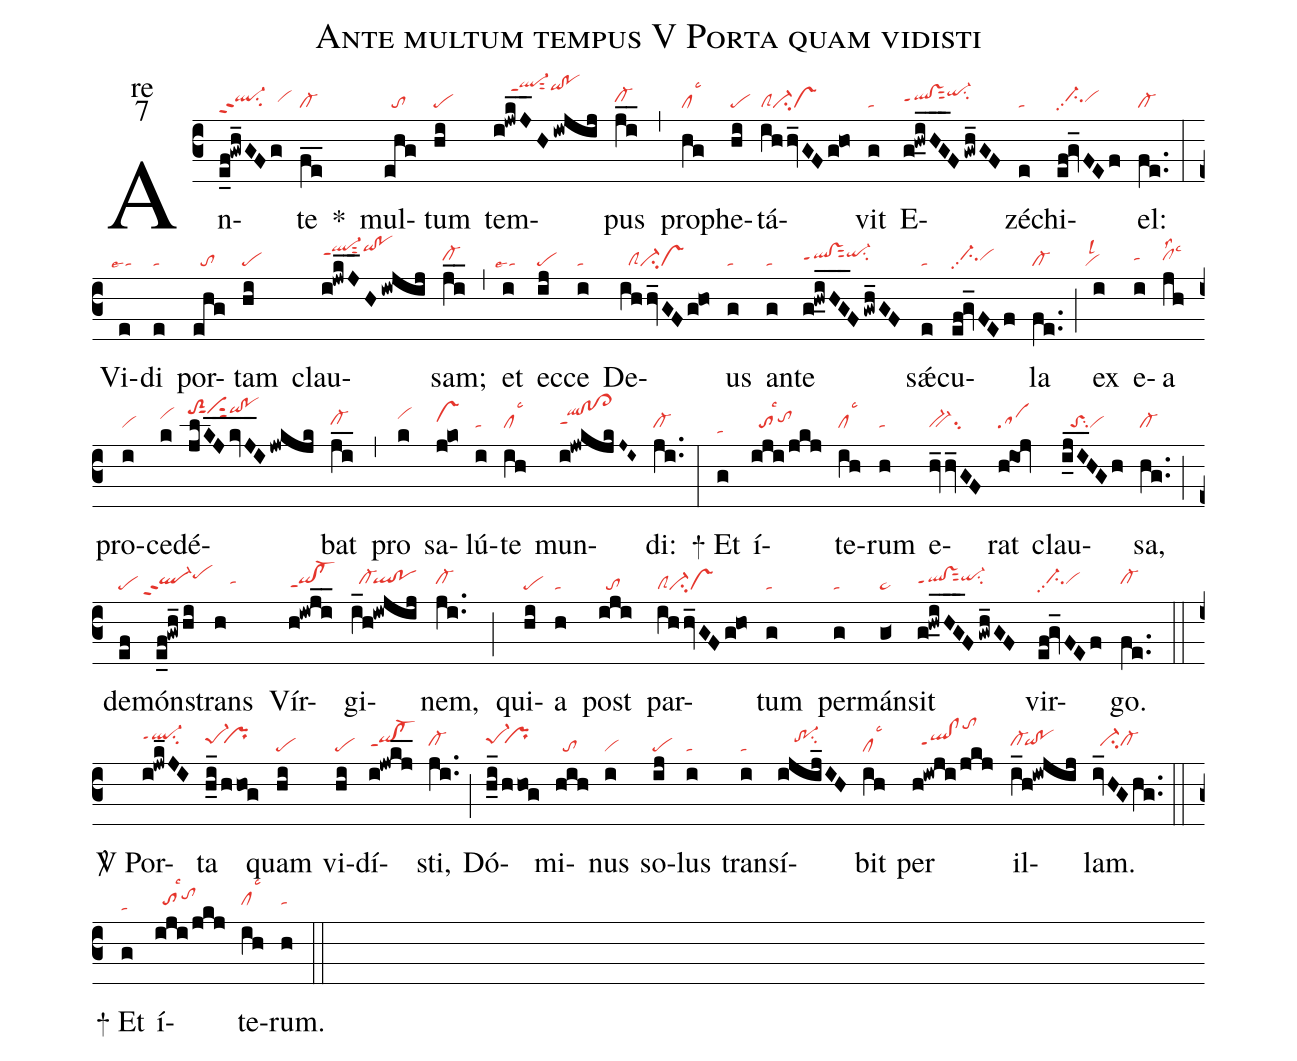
name:Ante multum tempus  V Porta quam vidisti;
office-part:re;
mode:7;
nabc-lines:1;
%%
(c3) An(e_f!gwh_GFg|ql-hhppt2su2vihh)te(fe__|cl-) <sp>*</sp>() mul(ehg|//to)tum(hi|pe) tem(i!jwkJ__H/iwjij|////ql-hmppt1sut2qihl!pohl)pus(ji__|cl-hh) (,) pro(hg|cllsc3)phe(hi|pe)tá(ihhv_GFg@ho|clSci-vs)vit(g|ta) E(g!hwiHG____F/gwh_GF|qlhh!vshhppt1sut2qi-hjsu2)zé(e|ta)chi(ef!gv_FEf|//ci-hhpp2vihh)el:(fe..|cl-) (:) Vi(e|``talse4)di(e|ta) por(ehg|//to)tam(hi|pe) clau(i!jwkJ__H/iwjij|ql-hkppt1sut2qihk!pohk)sam;(ji__|cl-hh) (,) et(i|``talse4) ec(ij|pe)ce(i|ta) De(ihhv_GFg@ho|//clSci-vs)us(g|ta) an(g|ta)te(g!hwiHG____F/gwh_GF|qlhh!vshhppt1sut2qi-hisu2) sǽ(e|ta)cu(ef!gv_FEf|//ci-hhpp2vihh)la(fe..|cl-) (;) ex(i|``vilsl2) e(i|tahh)a(jh|clhhlsc3lss2) pro(i|vihh)ce(k|vihk)dé(jlKJ__kvJ__I/jwkjk|toS2hmsut1ciS1hmqihm!pohm)bat(ji__|cl-hi) (,) pro(k|vihk) sa(j@ko|vshj)lú(i|tahh)te(ih|clhhlsc3) mun(i!jwkjkJ~I~|qlhi!clhi!cl>hippt1)di:(ji..|cl-hh) (:)

<sp>+</sp> Et(g|ta) í(iji/jkj|//tohhlsc3tohj)te(ih|clhhlsc3)rum(h|tahh) e(hv_hv_GF|bv-hhsu2)rat(h!ioj|sahh) clau(ijI___HGh|//toShhsu2vihh)sa,(hg..|cl-hh) (;) de(ef|pe)món(e_f!gwh_hi|```ql-hhppt2pehj)strans(h|////tahh) Vír(h!iwji__|qihh!cl-hhppt1)gi(i_h!iwjij|//cl-hh`qlhh!pohh)nem,(ji..|cl-hh) (;) qui(hi|pe)a(h|ta) post(iji|//to) par(ihhv_GFg!ho|clSci-vs)tum(g|ta) per(g|ta)mán(g<|ta>)sit(g!hwiHG____F/gwh_GF|qlhh!vshhppt1sut2qi-hisu2) vir(ef!gv_FEf|//ci-hhpp2vihh)go.(fe..|cl-hh) (::)

<sp>V/</sp> Por(i!jwk_JI|ql-hjppt1su2)ta(h_i_/hhog|pe-1hi``prhi) quam(hi|pe) vi(hi|pe)dí(i!jwkj__|qihi!cl-hippt1)sti,(ji..|cl-hh) (;) Dó(h_i_/hhog|pe-1hi``prhi)mi(hih|//to)nus(i|vi) so(ij|pe)lus(i|ta) trans(i|ta)í(ijij_IH|////tr-1hisu2)bit(ih|cllsc3) per(h!iwji/jkj|//qlhh!clhhppt1tohn) il(i_h!iwjij|cl-hh`qihh!pohh)lam.(iv_HGhg..|//ci-hhcl-hh) (::)
<sp>+</sp> Et(g|ta) í(iji/jkj|//tohhlsc3tohj)te(ih|clhhlsc3)rum.(h|tahh) (::)
